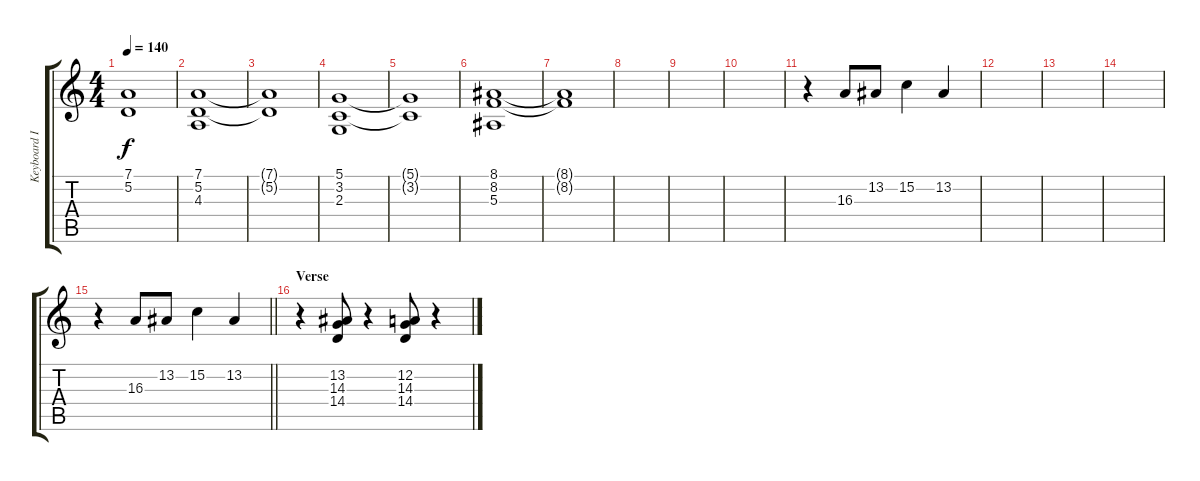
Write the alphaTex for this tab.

\track ("Keyboard I" "Keyboard I") {instrument stringensemble1}
\staff {score tabs}
\tuning (D4 A3 F3 C3 G2 D2) {hide}
\ts (4 4)
\tempo 140
\clef g2
\ks c
(7.1{t} 5.2{t}).1{dy f} |
(7.1 5.2 4.3).1 |
(7.1{t} 5.2{t}).1 |
(5.1 3.2 2.3).1 |
(5.1{t} 3.2{t}).1 |
(8.1 8.2 5.3).1 |
(8.1{t} 8.2{t}).1 |
|
|
|
r.4{volume 14} 16.3.8 13.2.8 15.2.4 13.2.4 |
|
|
|
\barLineRight lightlight
r.4 16.3.8 13.2.8 15.2.4 13.2.4 |
\section ("" "Verse")
r.4 (13.2 14.3 14.4).8 r.4 (12.2 14.3 14.4).8 r.4
